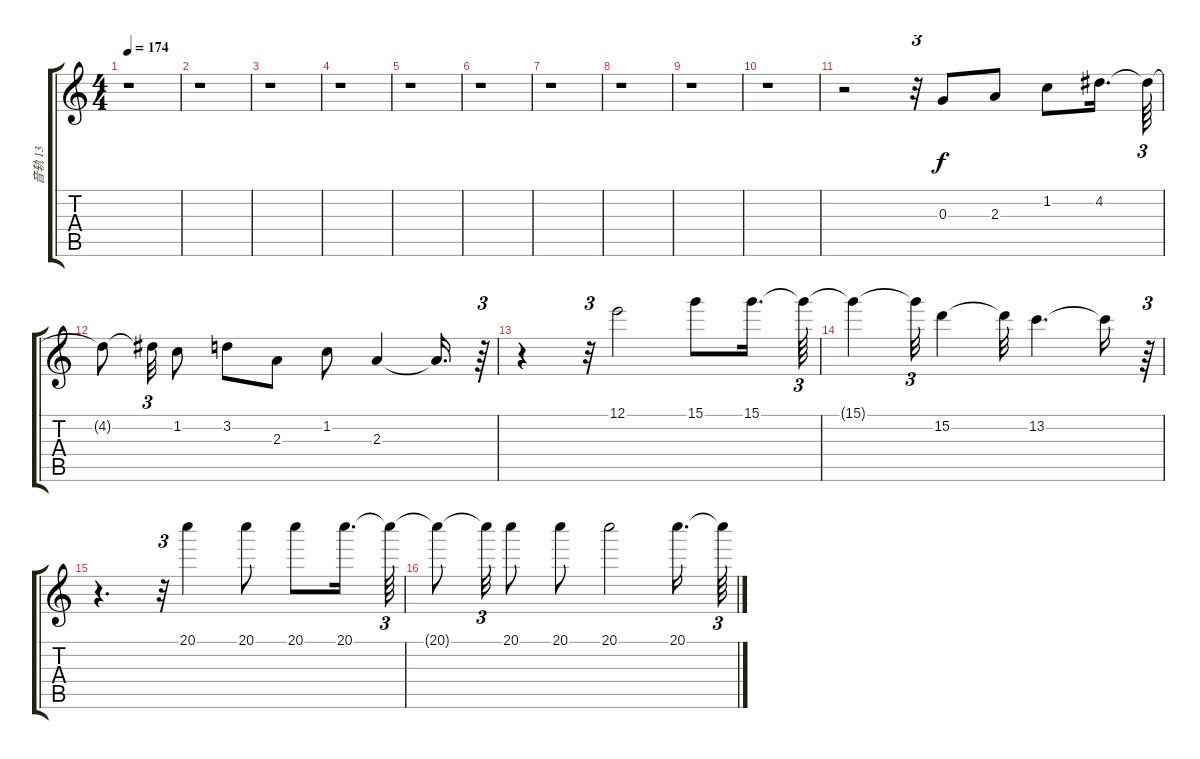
\track ("音轨 13" "音轨 13") {instrument distortionguitar}
\staff {score tabs}
\tuning (E4 B3 G3 D3 A2 E2) {hide}
\ts (4 4)
\tempo 174
\clef g2
\ks c
r.1{dy f} |
r.1 |
r.1 |
r.1 |
r.1 |
r.1 |
r.1 |
r.1 |
r.1 |
r.1 |
r.2 r.32{tu (3 2)} 0.3.8{instrument distortionguitar} 2.3.8 1.2.8 4.2.16{d instrument distortionguitar} 4.2{t}.64{tu (3 2)} |
4.2{t}.8 4.2{t}.32{tu (3 2)} 1.2.8{instrument distortionguitar} 3.2.8 2.3.8 1.2.8 2.3.4 2.3{t}.16{d} r.64{tu (3 2)} |
r.4 r.32{tu (3 2)} 12.1.2{instrument distortionguitar} 15.1.8 15.1.16{d} 15.1{t}.64{tu (3 2)} |
15.1{t}.4 15.1{t}.32{tu (3 2)} 15.2.4 15.2{t}.32 13.2.4{d} 13.2{t}.16 r.64{tu (3 2)} |
r.4{d} r.32{tu (3 2)} 20.1.4 20.1.8 20.1.8 20.1.16{d} 20.1{t}.64{tu (3 2)} |
20.1{t}.8 20.1{t}.32{tu (3 2)} 20.1.8 20.1.8 20.1.2 20.1.16{d} 20.1{t}.64{tu (3 2)}
